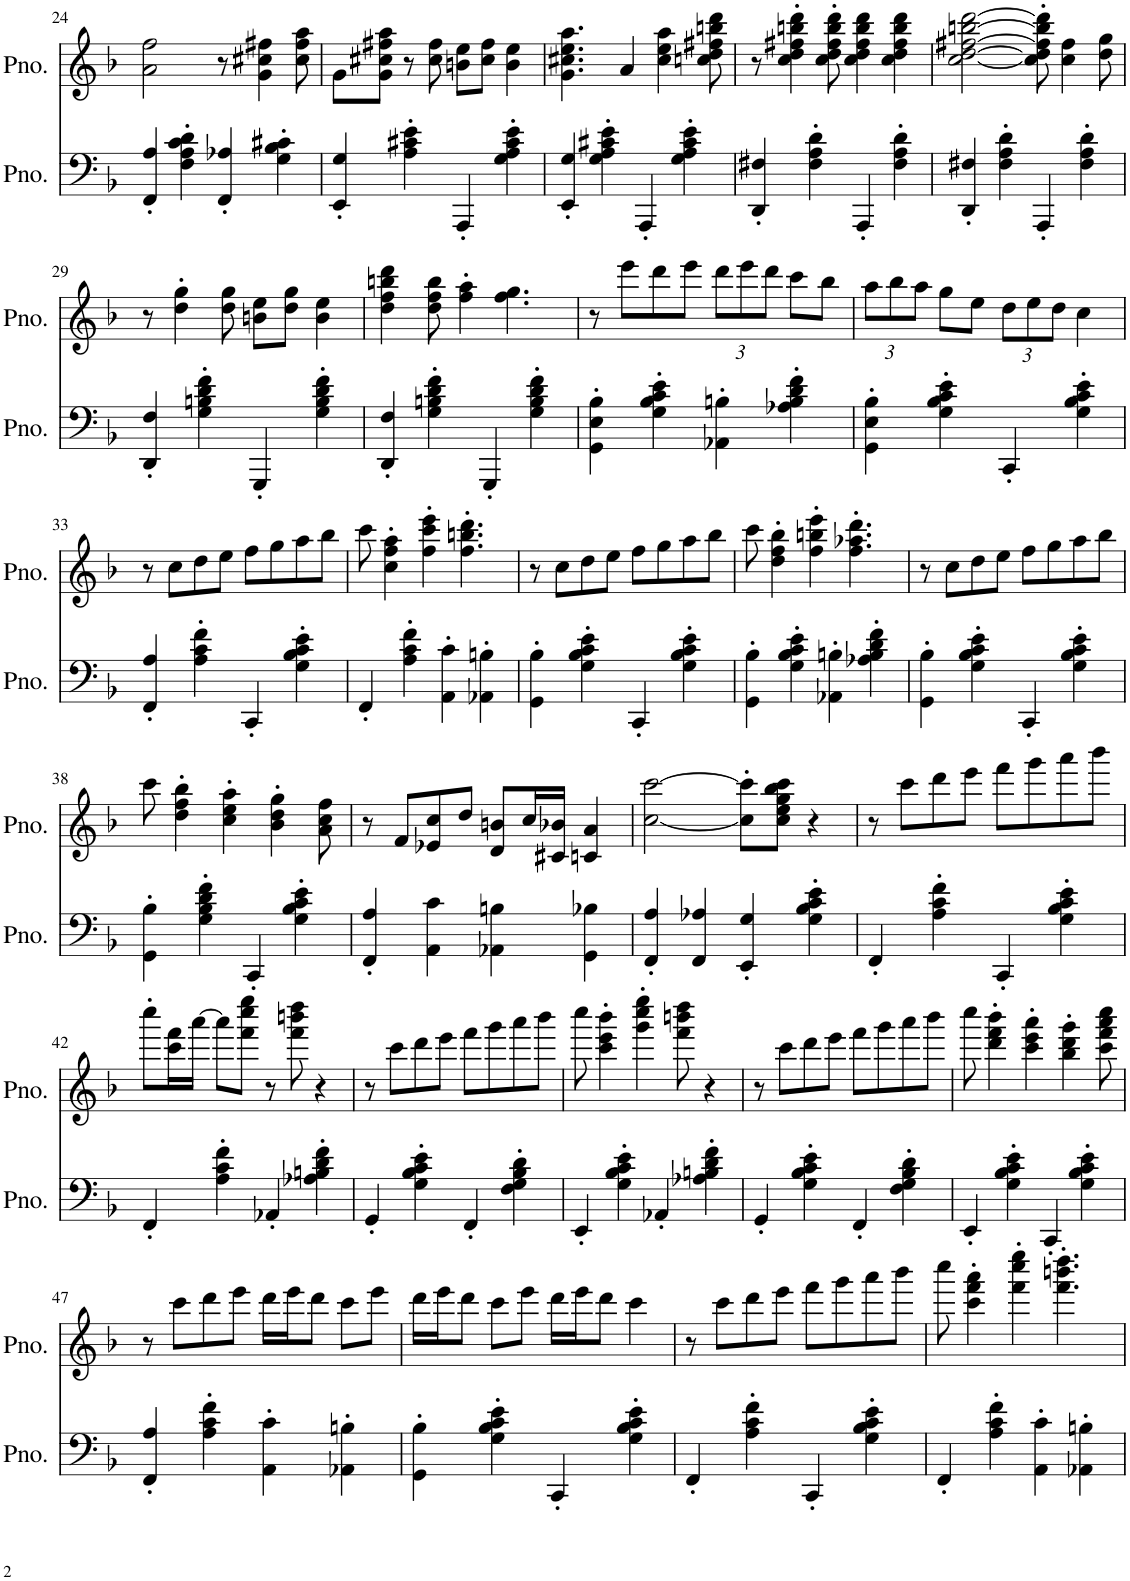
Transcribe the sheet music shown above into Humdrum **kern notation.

**kern	**kern
*part2	*part1
*staff2	*staff1
*I"Piano	*I"Piano
*I'Pno.	*I'Pno.
!!LO:PB:g=z
*clefF4	*clefG2
*k[b-]	*k[b-]
*M4/4	*M4/4
=24	=24
4FF/' 4A/'	2a\ 2ff\
4F\' 4A\' 4c\' 4d\'	.
4FF/' 4A-X/'	8r
.	4g\ 4cc#X\ 4ff#X\
4G\' 4B-\' 4c#X\'	.
.	8cc#\ 8ff#\ 8aa\
=25	=25
4EE/' 4G/'	8g\L
.	8g\ 8cc#X\ 8ff#X\ 8aa\J
4A\' 4c#X\' 4e\'	8r
.	8cc#\ 8ff#\
4AAA'/	8bn\ 8ee\L
.	8cc#\ 8ff#\J
4G\' 4A\' 4c#\' 4e\'	4b\ 4ee\
=26	=26
4EE/' 4G/'	4.g\ 4.cc#X\ 4.ee\ 4.aa\
4G\' 4A\' 4c#X\' 4e\'	.
.	4a/
4AAA'/	.
.	4cc#\ 4ee\ 4aa\
4G\' 4A\' 4c#\' 4e\'	.
.	8ccn\ 8dd\ 8ff#X\ 8bbn\ 8ddd\
=27	=27
4DD/' 4F#X/'	8r
.	4cc\' 4dd\' 4ff#X\' 4bbn\' 4ddd\'
4F#\' 4A\' 4d\'	.
.	8cc\' 8dd\' 8ff#\' 8bb\' 8ddd\'
4AAA'/	4cc\ 4dd\ 4ff#\ 4bb\ 4ddd\
4F#\' 4A\' 4d\'	4cc\ 4dd\ 4ff#\ 4bb\ 4ddd\
=28	=28
4DD/' 4F#X/'	[2cc\ [2dd\ [2ff#X\ [2bbn\ [2ddd\
4F#\' 4A\' 4d\'	.
4AAA'/	8cc\]' 8dd\]' 8ff#\]' 8bb\]' 8ddd\]'
.	4cc\ 4ff#\
4F#\' 4A\' 4d\'	.
.	8dd\ 8gg\
!!LO:LB:g=z
=29	=29
4DD/' 4F/'	8r
.	4dd\' 4gg\'
4G\' 4Bn\' 4d\' 4f\'	.
.	8dd\ 8gg\
4GGG'/	8bn\ 8ee\L
.	8dd\ 8gg\J
4G\' 4B\' 4d\' 4f\'	4b\ 4ee\
=30	=30
4DD/' 4F/'	4dd\ 4ff\ 4bbn\ 4ddd\
4G\' 4Bn\' 4d\' 4f\'	8dd\ 8ff\ 8bb\
.	4ff\' 4aa\'
4GGG'/	.
.	4.ff\ 4.gg\
4G\' 4B\' 4d\' 4f\'	.
=31	=31
4GG\' 4E\' 4B-\'	8r
.	8eee\L
4G\' 4B-\' 4c\' 4e\'	8ddd\
.	8eee\J
*	*Xbrackettup
4AA-X\' 4Bn\'	12ddd\L
.	12eee\
.	12ddd\J
4A-X\' 4B\' 4d\' 4f\'	8ccc\L
.	8bb-\J
=32	=32
4GG\' 4E\' 4B-\'	12aa\L
.	12bb-\
.	12aa\J
4G\' 4B-\' 4c\' 4e\'	8gg\L
.	8ee\J
4CC'/	12dd\L
.	12ee\
.	12dd\J
4G\' 4B-\' 4c\' 4e\'	4cc\
!!LO:LB:g=z
=33	=33
4FF/' 4A/'	8r
.	8cc\L
4A\' 4c\' 4f\'	8dd\
.	8ee\J
4CC'/	8ff\L
.	8gg\
4G\' 4B-\' 4c\' 4e\'	8aa\
.	8bb-\J
=34	=34
4FF'/	8ccc\
.	4cc\' 4ff\' 4aa\'
4A\' 4c\' 4f\'	.
.	4ff\' 4ccc\' 4eee\'
4AA\' 4c\'	.
.	4.ff\' 4.bbn\' 4.ddd\'
4AA-X\' 4Bn\'	.
=35	=35
4GG\' 4B-\'	8r
.	8cc\L
4G\' 4B-\' 4c\' 4e\'	8dd\
.	8ee\J
4CC'/	8ff\L
.	8gg\
4G\' 4B-\' 4c\' 4e\'	8aa\
.	8bb-\J
=36	=36
4GG\' 4B-\'	8ccc\
.	4dd\' 4ff\' 4bb-\'
4G\' 4B-\' 4c\' 4e\'	.
.	4ff\' 4bbn\' 4eee\'
4AA-X\' 4Bn\'	.
.	4.ff\' 4.aa-X\' 4.ddd\'
4A-X\' 4B\' 4d\' 4f\'	.
=37	=37
4GG\' 4B-\'	8r
.	8cc\L
4G\' 4B-\' 4c\' 4e\'	8dd\
.	8ee\J
4CC'/	8ff\L
.	8gg\
4G\' 4B-\' 4c\' 4e\'	8aa\
.	8bb-\J
!!LO:LB:g=z
=38	=38
4GG\' 4B-\'	8ccc\
.	4dd\' 4ff\' 4bb-\'
4G\' 4B-\' 4d\' 4f\'	.
.	4cc\' 4ee\' 4aa\'
4CC'/	.
.	4b-\' 4dd\' 4gg\'
4G\' 4B-\' 4c\' 4e\'	.
.	8a\ 8cc\ 8ff\
=39	=39
4FF/' 4A/'	8r
.	8f/L
4AA\ 4c\	8e-X/ 8cc/
.	8dd/J
4AA-X\ 4Bn\	8d/ 8bn/L
.	16cc/L
.	16c#X/ 16b-X/JJ
4GG\ 4B-X\	4cn/ 4a/
=40	=40
4FF/' 4A/'	[2cc\ [2ccc\
4FF/ 4A-X/	.
4EE/' 4G/'	8cc\]' 8ccc\]'L
.	8cc\ 8ee\ 8gg\ 8bb-\ 8ccc\J
4G\' 4B-\' 4c\' 4e\'	4r
=41	=41
4FF'/	8r
.	8ccc\L
4A\' 4c\' 4f\'	8ddd\
.	8eee\J
4CC'/	8fff\L
.	8ggg\
4G\' 4B-\' 4c\' 4e\'	8aaa\
.	8bbb-\J
!!LO:LB:g=z
=42	=42
4FF'/	8cccc'\L
.	16ccc\ 16fff\L
.	[16aaa\JJ
4A\' 4c\' 4f\'	8aaa\L]
.	8fff\ 8cccc\ 8eeee\J
4AA-X'/	8r
.	8fff\ 8bbbn\ 8dddd\
4A-X\' 4Bn\' 4d\' 4f\'	4r
=43	=43
4GG'/	8r
.	8ccc\L
4G\' 4B-\' 4c\' 4e\'	8ddd\
.	8eee\J
4FF'/	8fff\L
.	8ggg\
4F\' 4G\' 4B-\' 4d\'	8aaa\
.	8bbb-\J
=44	=44
4EE'/	8cccc\
.	4ccc\' 4eee\' 4bbb-\'
4G\' 4B-\' 4c\' 4e\'	.
.	4ggg\' 4cccc\' 4eeee\'
4AA-X'/	.
.	8fff\ 8bbbn\ 8dddd\
4A-X\' 4Bn\' 4d\' 4f\'	4r
=45	=45
4GG'/	8r
.	8ccc\L
4G\' 4B-\' 4c\' 4e\'	8ddd\
.	8eee\J
4FF'/	8fff\L
.	8ggg\
4F\' 4G\' 4B-\' 4d\'	8aaa\
.	8bbb-\J
=46	=46
4EE'/	8cccc\
.	4ddd\' 4fff\' 4bbb-\'
4G\' 4B-\' 4c\' 4e\'	.
.	4ccc\' 4eee\' 4aaa\'
4CC'/	.
.	4bb-\' 4ddd\' 4ggg\'
4G\' 4B-\' 4c\' 4e\'	.
.	8ccc\ 8fff\ 8aaa\ 8cccc\
!!LO:LB:g=z
=47	=47
4FF/' 4A/'	8r
.	8ccc\L
4A\' 4c\' 4f\'	8ddd\
.	8eee\J
4AA\' 4c\'	16ddd\LL
.	16eee\J
.	8ddd\J
4AA-X\' 4Bn\'	8ccc\L
.	8eee\J
=48	=48
4GG\' 4B-\'	16ddd\LL
.	16eee\J
.	8ddd\J
4G\' 4B-\' 4c\' 4e\'	8ccc\L
.	8eee\J
4CC'/	16ddd\LL
.	16eee\J
.	8ddd\J
4G\' 4B-\' 4c\' 4e\'	4ccc\
=49	=49
4FF'/	8r
.	8ccc\L
4A\' 4c\' 4f\'	8ddd\
.	8eee\J
4CC'/	8fff\L
.	8ggg\
4G\' 4B-\' 4c\' 4e\'	8aaa\
.	8bbb-\J
=50	=50
4FF'/	8cccc\
.	4ccc\' 4fff\' 4aaa\'
4A\' 4c\' 4f\'	.
.	4fff\' 4cccc\' 4eeee\'
4AA\' 4c\'	.
.	4.fff\' 4.bbbn\' 4.dddd\'
4AA-X\' 4Bn\'	.
=	=
*-	*-
